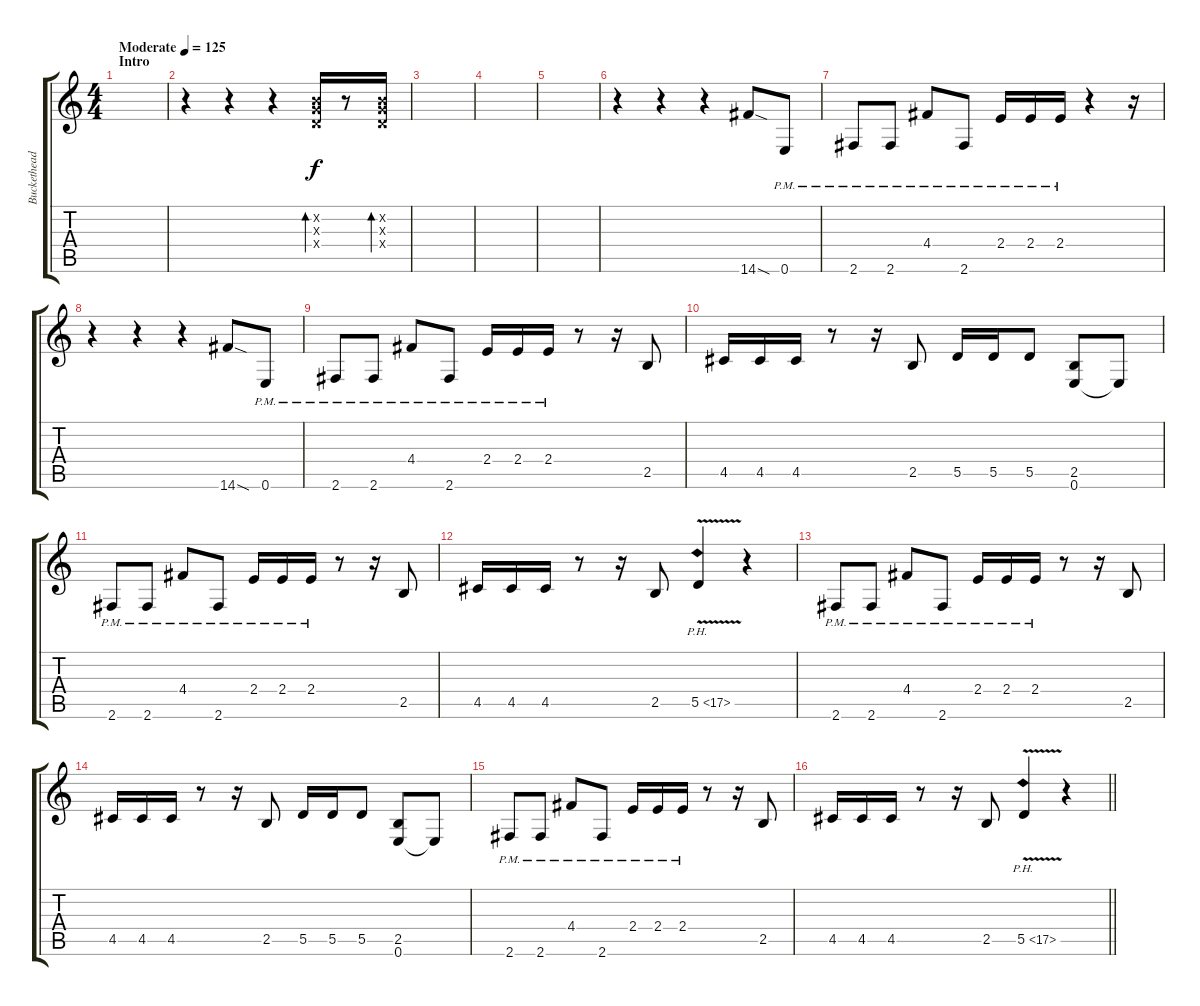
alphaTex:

\track ("Buckethead" "Buckethead") {instrument overdrivenguitar}
\staff {score tabs}
\tuning (E4 B3 G3 D3 A2 E2) {hide}
\ts (4 4)
\section ("" "Intro")
\tempo (125 "Moderate")
\clef g2
\ks c
|
r.4 r.4 r.4 (0.2{x} 0.3{x} 0.4{x}).16{bd 60} r.8 (0.2{x} 0.3{x} 0.4{x}).16{bd 60} |
|
|
|
r.4 r.4 r.4 14.6{sod}.8 0.6{pm}.8 |
2.6{pm}.8 2.6{pm}.8 4.4{pm}.8 2.6{pm}.8 2.4{pm}.16 2.4{pm}.16 2.4{pm}.16 r.4 r.16 |
r.4 r.4 r.4 14.6{sod}.8 0.6{pm}.8 |
2.6{pm}.8 2.6{pm}.8 4.4{pm}.8 2.6{pm}.8 2.4{pm}.16 2.4{pm}.16 2.4{pm}.16 r.8 r.16 2.5.8 |
4.5.16 4.5.16 4.5.16 r.8 r.16 2.5.8 5.5.16 5.5.16 5.5.8 (2.5 0.6).8 0.6{t}.8 |
2.6{pm}.8 2.6{pm}.8 4.4{pm}.8 2.6{pm}.8 2.4{pm}.16 2.4{pm}.16 2.4{pm}.16 r.8 r.16 2.5.8 |
4.5.16 4.5.16 4.5.16 r.8 r.16 2.5.8 5.5{ph 12 v}.4 r.4 |
2.6{pm}.8 2.6{pm}.8 4.4{pm}.8 2.6{pm}.8 2.4{pm}.16 2.4{pm}.16 2.4{pm}.16 r.8 r.16 2.5.8 |
4.5.16 4.5.16 4.5.16 r.8 r.16 2.5.8 5.5.16 5.5.16 5.5.8 (2.5 0.6).8 0.6{t}.8 |
2.6{pm}.8 2.6{pm}.8 4.4{pm}.8 2.6{pm}.8 2.4{pm}.16 2.4{pm}.16 2.4{pm}.16 r.8 r.16 2.5.8 |
\barLineRight lightlight
4.5.16 4.5.16 4.5.16 r.8 r.16 2.5.8 5.5{ph 12 v}.4 r.4
